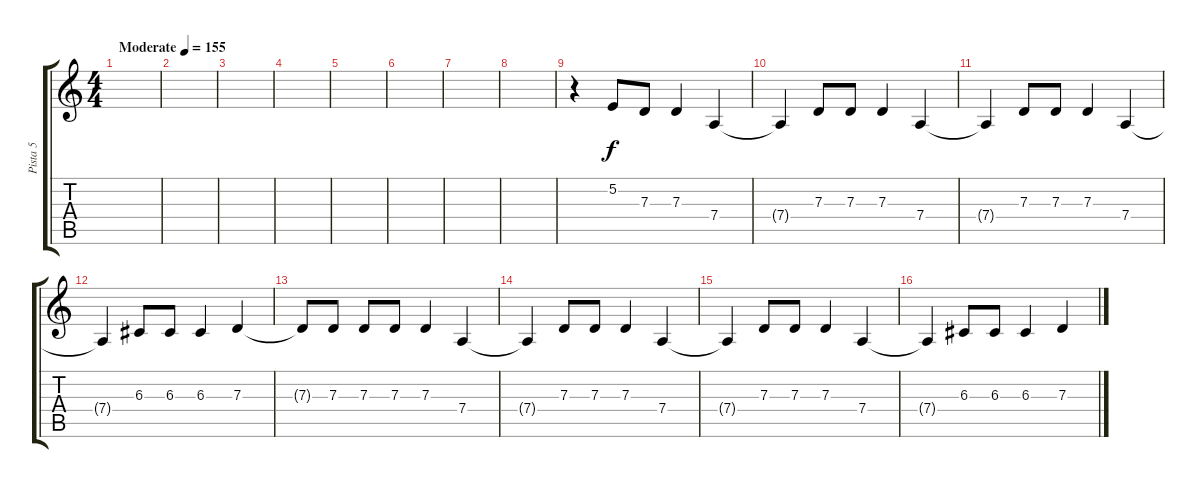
\track ("Pista 5" "Pista 5") {instrument electricgrandpiano}
\staff {score tabs}
\tuning (E4 B3 G3 D3 A2 E2) {hide}
\ts (4 4)
\tempo (155 "Moderate")
\clef g2
\ks c
|
|
|
|
|
|
|
|
r.4 5.2.8 7.3.8 7.3.4 7.4.4 |
7.4{t}.4 7.3.8 7.3.8 7.3.4 7.4.4 |
7.4{t}.4 7.3.8 7.3.8 7.3.4 7.4.4 |
7.4{t}.4 6.3.8 6.3.8 6.3.4 7.3.4 |
7.3{t}.8 7.3.8 7.3.8 7.3.8 7.3.4 7.4.4 |
7.4{t}.4 7.3.8 7.3.8 7.3.4 7.4.4 |
7.4{t}.4 7.3.8 7.3.8 7.3.4 7.4.4 |
7.4{t}.4 6.3.8 6.3.8 6.3.4 7.3.4
